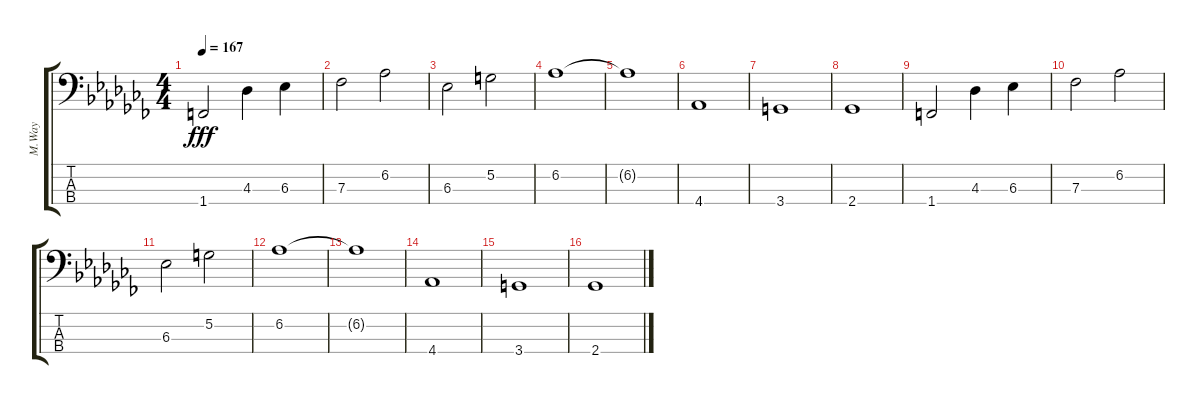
\track ("M.Way" "M.Way") {instrument electricbassfinger}
\staff {score tabs}
\tuning (G2 D2 A1 E1) {hide}
\ts (4 4)
\tempo 167
\clef f4
\ks abminor
1.4.2{dy fff} 4.3.4 6.3.4 |
7.3.2 6.2.2 |
6.3.2 5.2.2 |
6.2.1 |
6.2{t}.1 |
4.4.1 |
3.4.1 |
2.4.1 |
1.4.2 4.3.4 6.3.4 |
7.3.2 6.2.2 |
6.3.2 5.2.2 |
6.2.1 |
6.2{t}.1 |
4.4.1 |
3.4.1 |
2.4.1
